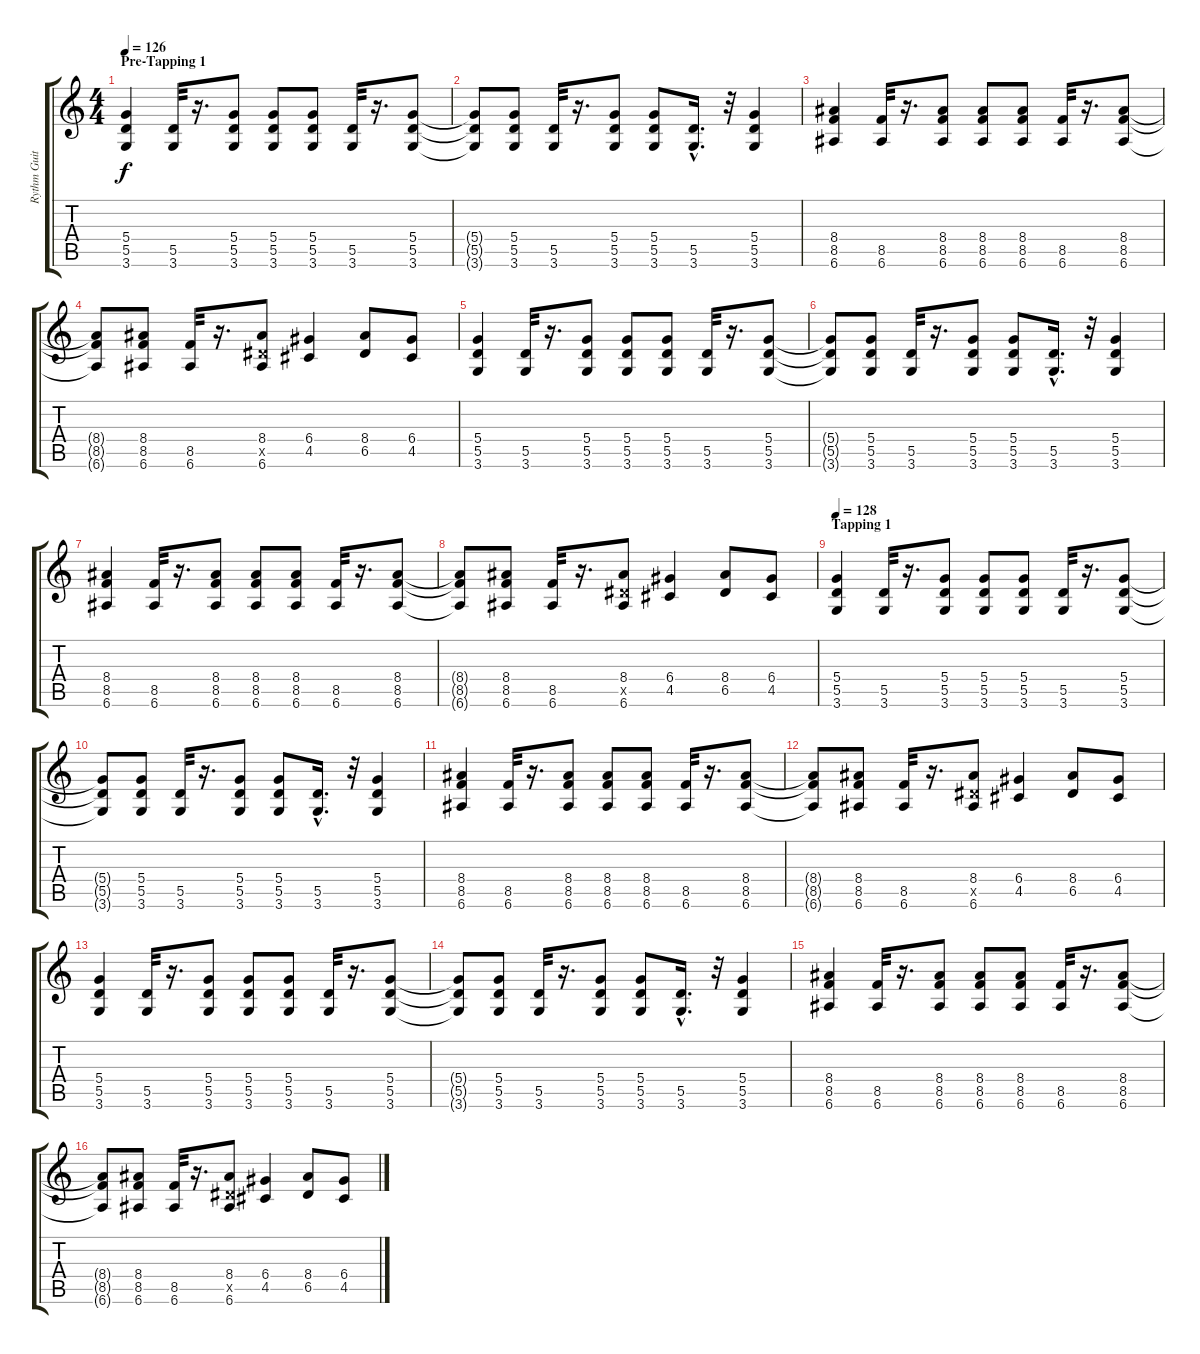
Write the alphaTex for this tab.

\track ("Rythm Guitar" "Rythm Guit") {instrument distortionguitar}
\staff {score tabs}
\tuning (E4 B3 G3 D3 A2 E2) {hide}
\ts (4 4)
\section ("" "Pre-Tapping 1")
\tempo 126
\clef g2
\ks c
(5.4 5.5 3.6).4{dy f} (5.5 3.6).32 r.16{d} (5.4 5.5 3.6).8 (5.4 5.5 3.6).8 (5.4 5.5 3.6).8 (5.5 3.6).32 r.16{d} (5.4 5.5 3.6).8 |
(5.4{t} 5.5{t} 3.6{t}).8 (5.4 5.5 3.6).8 (5.5 3.6).32 r.16{d} (5.4 5.5 3.6).8 (5.4 5.5 3.6).8 (5.5{hac} 3.6{hac}).16{d} r.32 (5.4 5.5 3.6).4 |
(8.4 8.5 6.6).4 (8.5 6.6).32 r.16{d} (8.4 8.5 6.6).8 (8.4 8.5 6.6).8 (8.4 8.5 6.6).8 (8.5 6.6).32 r.16{d} (8.4 8.5 6.6).8 |
(8.4{t} 8.5{t} 6.6{t}).8 (8.4 8.5 6.6).8 (8.5 6.6).32 r.16{d} (8.4 6.5{x} 6.6).8 (6.4 4.5).4 (8.4 6.5).8 (6.4 4.5).8 |
(5.4 5.5 3.6).4 (5.5 3.6).32 r.16{d} (5.4 5.5 3.6).8 (5.4 5.5 3.6).8 (5.4 5.5 3.6).8 (5.5 3.6).32 r.16{d} (5.4 5.5 3.6).8 |
(5.4{t} 5.5{t} 3.6{t}).8 (5.4 5.5 3.6).8 (5.5 3.6).32 r.16{d} (5.4 5.5 3.6).8 (5.4 5.5 3.6).8 (5.5{hac} 3.6{hac}).16{d} r.32 (5.4 5.5 3.6).4 |
(8.4 8.5 6.6).4 (8.5 6.6).32 r.16{d} (8.4 8.5 6.6).8 (8.4 8.5 6.6).8 (8.4 8.5 6.6).8 (8.5 6.6).32 r.16{d} (8.4 8.5 6.6).8 |
(8.4{t} 8.5{t} 6.6{t}).8 (8.4 8.5 6.6).8 (8.5 6.6).32 r.16{d} (8.4 6.5{x} 6.6).8 (6.4 4.5).4 (8.4 6.5).8 (6.4 4.5).8 |
\section ("" "Tapping 1")
\tempo 128
(5.4 5.5 3.6).4 (5.5 3.6).32 r.16{d} (5.4 5.5 3.6).8 (5.4 5.5 3.6).8 (5.4 5.5 3.6).8 (5.5 3.6).32 r.16{d} (5.4 5.5 3.6).8 |
(5.4{t} 5.5{t} 3.6{t}).8 (5.4 5.5 3.6).8 (5.5 3.6).32 r.16{d} (5.4 5.5 3.6).8 (5.4 5.5 3.6).8 (5.5{hac} 3.6{hac}).16{d} r.32 (5.4 5.5 3.6).4 |
(8.4 8.5 6.6).4 (8.5 6.6).32 r.16{d} (8.4 8.5 6.6).8 (8.4 8.5 6.6).8 (8.4 8.5 6.6).8 (8.5 6.6).32 r.16{d} (8.4 8.5 6.6).8 |
(8.4{t} 8.5{t} 6.6{t}).8 (8.4 8.5 6.6).8 (8.5 6.6).32 r.16{d} (8.4 6.5{x} 6.6).8 (6.4 4.5).4 (8.4 6.5).8 (6.4 4.5).8 |
(5.4 5.5 3.6).4 (5.5 3.6).32 r.16{d} (5.4 5.5 3.6).8 (5.4 5.5 3.6).8 (5.4 5.5 3.6).8 (5.5 3.6).32 r.16{d} (5.4 5.5 3.6).8 |
(5.4{t} 5.5{t} 3.6{t}).8 (5.4 5.5 3.6).8 (5.5 3.6).32 r.16{d} (5.4 5.5 3.6).8 (5.4 5.5 3.6).8 (5.5{hac} 3.6{hac}).16{d} r.32 (5.4 5.5 3.6).4 |
(8.4 8.5 6.6).4 (8.5 6.6).32 r.16{d} (8.4 8.5 6.6).8 (8.4 8.5 6.6).8 (8.4 8.5 6.6).8 (8.5 6.6).32 r.16{d} (8.4 8.5 6.6).8 |
(8.4{t} 8.5{t} 6.6{t}).8 (8.4 8.5 6.6).8 (8.5 6.6).32 r.16{d} (8.4 6.5{x} 6.6).8 (6.4 4.5).4 (8.4 6.5).8 (6.4 4.5).8
